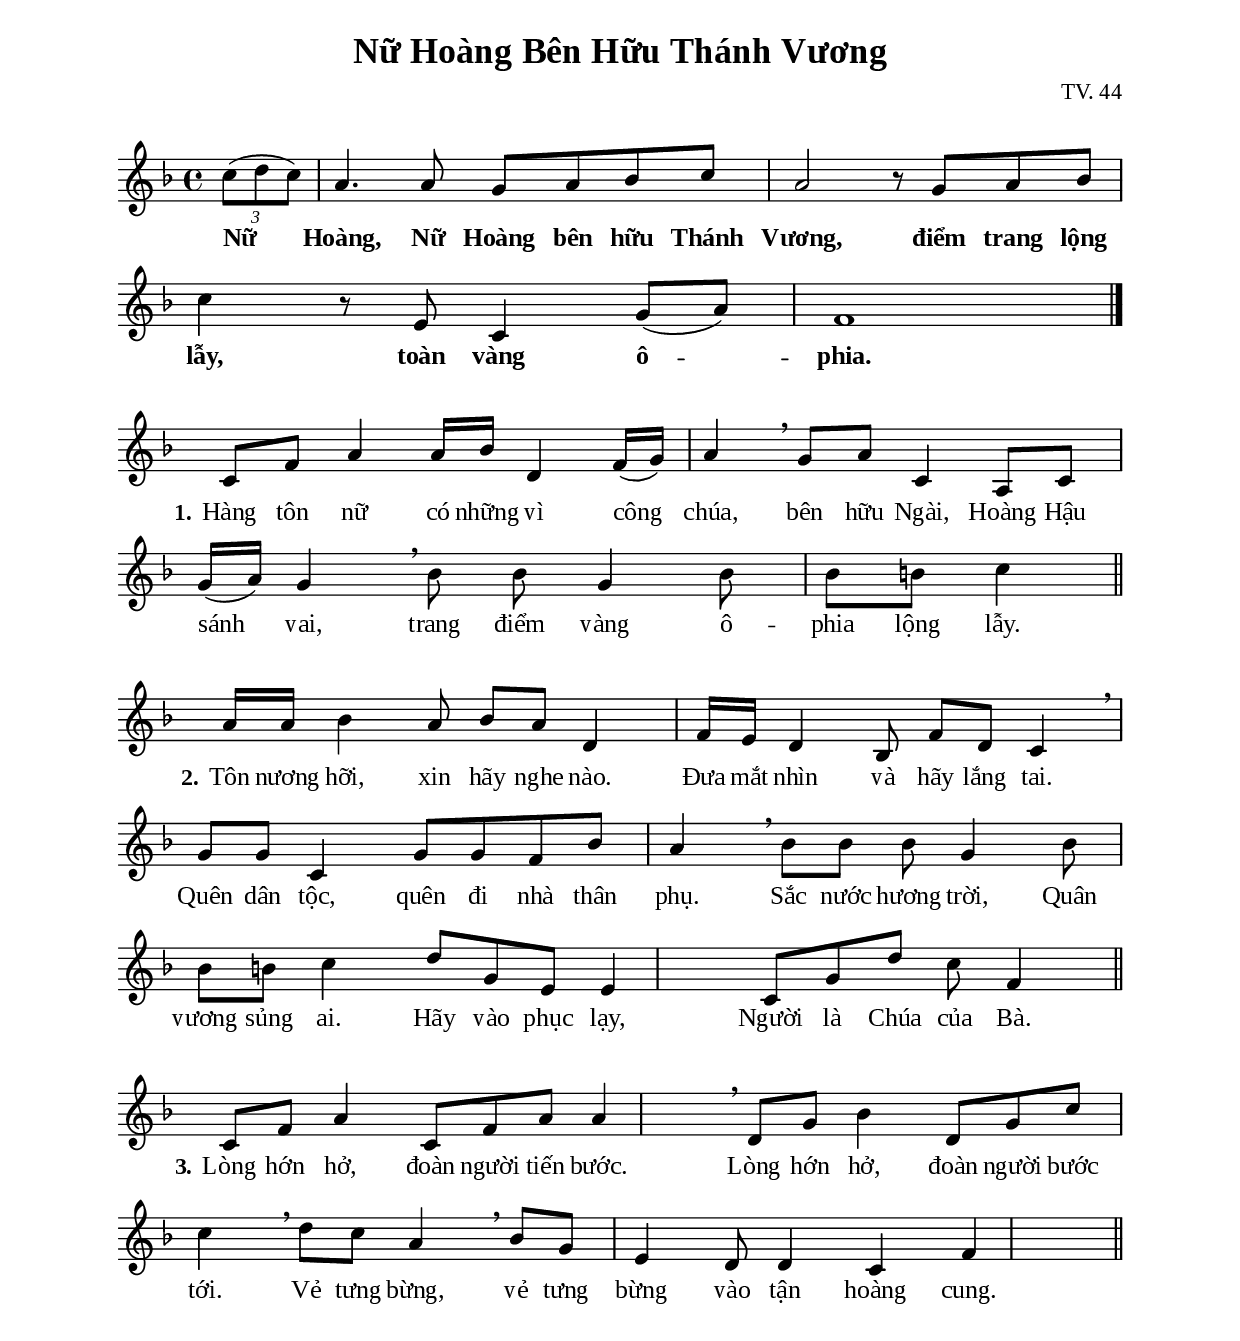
% Cài đặt chung
\version "2.20.0"
\include "english.ly"

\header {
  title = "Nữ Hoàng Bên Hữu Thánh Vương"
  composer = "TV. 44"
  arranger = " "
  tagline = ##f
}

global = {
  \key f \major
  \time 4/4
}

\paper {
  #(set-paper-size "a4")
  top-margin = 20\mm
  bottom-margin = 15\mm
  left-margin = 20\mm
  right-margin = 20\mm
  indent = #0
  #(define fonts
	 (make-pango-font-tree "Liberation Serif"
	 		       "Liberation Serif"
			       "Liberation Serif"
			       (/ 20 20)))
}

% Nhạc điệp khúc
nhacDiepKhuc = \relative c'' {
  \override Lyrics.LyricSpace.minimum-distance = #1.7
  \override Score.BarNumber.break-visibility = ##(#f #f #f)
  \partial 4 \tuplet 3/2 { c8 (d c) } |
  a4. a8 g a bf c |
  a2 r8 g a bf |
  c4 r8 e, c4 g'8 (a) |
  f1 \bar "|."
}

% Nhạc phiên khúc
nhacPhienKhucMot = \relative c' {
  \set Score.barAlways = ##t
  \set Score.defaultBarType = ""
  \override Score.BarNumber.break-visibility = ##(#f #f #f)
  c8 f a4 a16 bf d,4 f16 (g) a4 \breathe
  g8 a c,4 a8 c g'16 (a) g4 \breathe
  bf8 bf g4 bf8 bf b! c4 \bar "||"
}

nhacPhienKhucHai = \relative c'' {
  \set Score.barAlways = ##t
  \set Score.defaultBarType = ""
  \override Score.BarNumber.break-visibility = ##(#f #f #f)
  a16 a bf4 a8 bf a d,4 f16 e d4 bf8 f' d c4 \breathe
  g'8 g c,4 g'8 g f bf a4 \breathe
  bf8 bf bf g4
  bf8 bf b! c4 d8 g, e e4 c8 g' d' c f,4 \bar "||"
}

nhacPhienKhucBa = \relative c' {
  \set Score.barAlways = ##t
  \set Score.defaultBarType = ""
  \override Score.BarNumber.break-visibility = ##(#f #f #f)
  8 f a4 c,8 f a a4 \breathe
  d,8 g bf4 d,8 g c c4 \breathe
  d8 c a4 \breathe
  bf8 g e4 d8 d4 c f \bar "||"
}

% Lời điệp khúc
loiDiepKhuc = \lyricmode {
  \override Lyrics.LyricText.font-series = #'bold
  Nữ Hoàng, Nữ Hoàng bên hữu Thánh Vương,
  điểm trang lộng lẫy, toàn vàng ô -- phia.
}

% Lời phiên khúc
loiPhienKhucMot = \lyricmode {
  \set stanza = #"1."
  Hàng tôn nữ có những vì công chúa,
  bên hữu Ngài, Hoàng Hậu sánh vai,
  trang điểm vàng ô -- phia lộng lẫy.
}

loiPhienKhucHai = \lyricmode {
  \set stanza = #"2."
  Tôn nương hỡi, xin hãy nghe nào.
  Đưa mắt nhìn và hãy lắng tai.
  Quên dân tộc, quên đi nhà thân phụ.
  Sắc nước hương trời, Quân vương sủng ai.
  Hãy vào phục lạy, Người là Chúa của Bà.
}

loiPhienKhucBa = \lyricmode {
  \set stanza = #"3."
  Lòng hớn hở, đoàn người tiến bước.
  Lòng hớn hở, đoàn người bước tới.
  Vẻ tưng bừng, vẻ tưng bừng vào tận hoàng cung.
}


% Dàn trang
\score {
  \new ChoirStaff <<
    \new Staff = chorus <<
      \new Voice = "sopranos" {
        \global \stemNeutral \nhacDiepKhuc
      }
    >>
    \new Lyrics = basses
    \context Lyrics = basses 
      %\with \override LyricText.font-shape = #'bold
      \lyricsto sopranos \loiDiepKhuc
  >>
}

\score {
  \new ChoirStaff <<
    \new Staff = verses <<
      \override Staff.TimeSignature.transparent = ##t
      \new Voice = "verse" {
        \key f \major \stemNeutral \nhacPhienKhucMot
      }
    >>
    \new Lyrics \lyricsto verse \loiPhienKhucMot
  >>
}

\score {
  \new ChoirStaff <<
    \new Staff = verses <<
      \override Staff.TimeSignature.transparent = ##t
      \new Voice = "verse" {
        \key f \major \stemNeutral \nhacPhienKhucHai
      }
    >>
    \new Lyrics \lyricsto verse \loiPhienKhucHai
  >>
}

\score {
  \new ChoirStaff <<
    \new Staff = verses <<
      \override Staff.TimeSignature.transparent = ##t
      \new Voice = "verse" {
        \key f \major \stemNeutral \nhacPhienKhucBa
      }
    >>
    \new Lyrics \lyricsto verse \loiPhienKhucBa
  >>
}